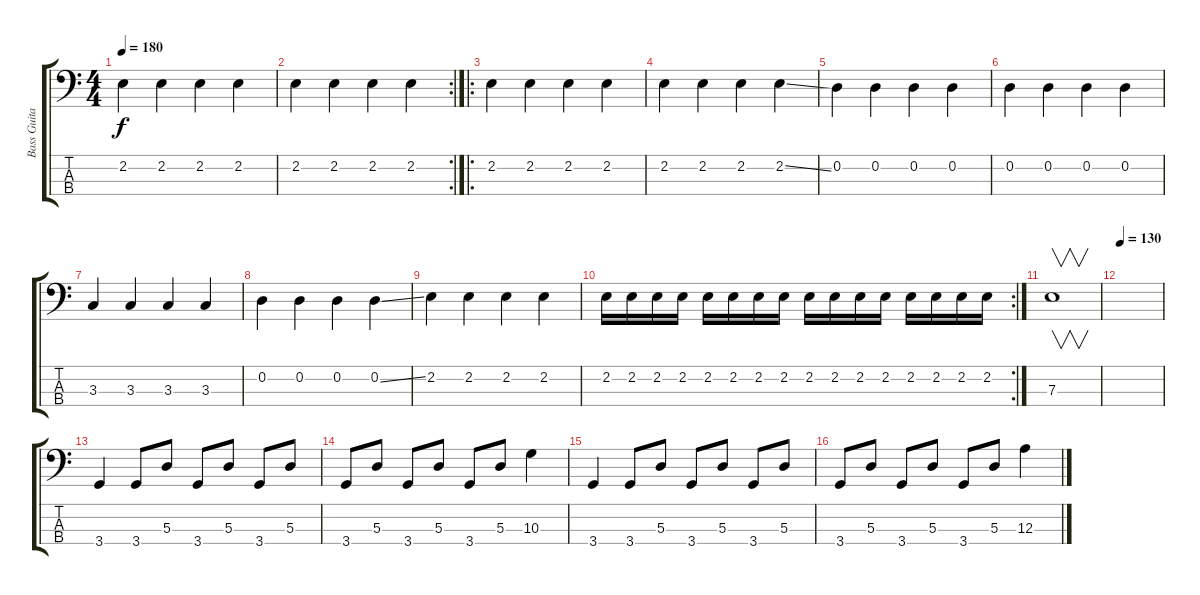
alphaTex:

\track ("Bass Guitar" "Bass Guita") {instrument electricbasspick}
\staff {score tabs}
\tuning (G2 D2 A1 E1) {hide}
\ts (4 4)
\tempo 180
\clef f4
\ks c
2.2.4{dy f} 2.2.4 2.2.4 2.2.4 |
\rc 2
2.2.4 2.2.4 2.2.4 2.2.4 |
\ro
2.2.4 2.2.4 2.2.4 2.2.4 |
2.2.4 2.2.4 2.2.4 2.2{ss}.4 |
0.2.4 0.2.4 0.2.4 0.2.4 |
0.2.4 0.2.4 0.2.4 0.2.4 |
3.3.4 3.3.4 3.3.4 3.3.4 |
0.2.4 0.2.4 0.2.4 0.2{ss}.4 |
2.2.4 2.2.4 2.2.4 2.2.4 |
\rc 2
2.2.16 2.2.16 2.2.16 2.2.16 2.2.16 2.2.16 2.2.16 2.2.16 2.2.16 2.2.16 2.2.16 2.2.16 2.2.16 2.2.16 2.2.16 2.2.16 |
7.3.1{v} |
\tempo 130
|
3.4.4{volume 12} 3.4.8 5.3.8 3.4.8 5.3.8 3.4.8 5.3.8 |
3.4.8 5.3.8 3.4.8 5.3.8 3.4.8 5.3.8 10.3.4 |
3.4.4 3.4.8 5.3.8 3.4.8 5.3.8 3.4.8 5.3.8 |
3.4.8 5.3.8 3.4.8 5.3.8 3.4.8 5.3.8 12.3.4
